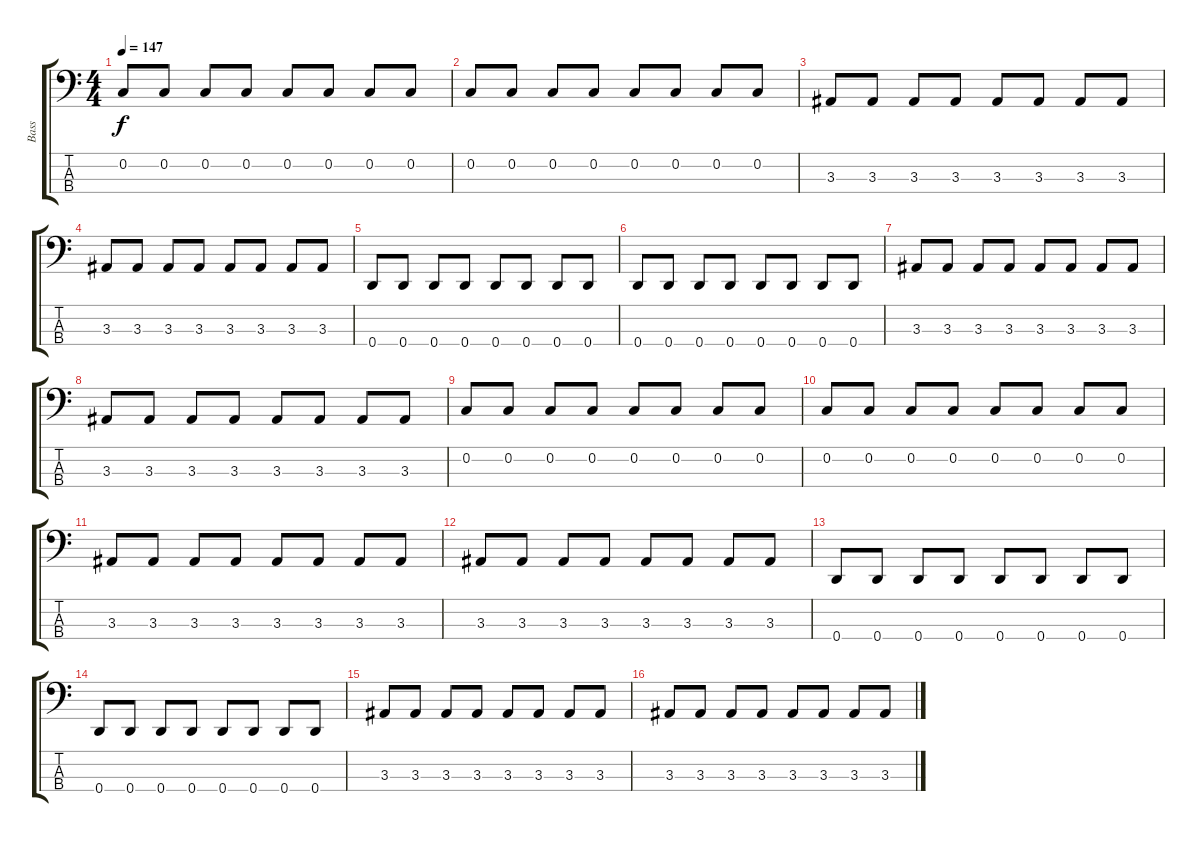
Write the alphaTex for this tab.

\track ("Bass" "Bass") {instrument electricbasspick}
\staff {score tabs}
\tuning (F2 C2 G1 D1) {hide}
\ts (4 4)
\tempo 147
\clef f4
\ks c
0.2.8{dy f} 0.2.8 0.2.8 0.2.8 0.2.8 0.2.8 0.2.8 0.2.8 |
0.2.8 0.2.8 0.2.8 0.2.8 0.2.8 0.2.8 0.2.8 0.2.8 |
3.3.8 3.3.8 3.3.8 3.3.8 3.3.8 3.3.8 3.3.8 3.3.8 |
3.3.8 3.3.8 3.3.8 3.3.8 3.3.8 3.3.8 3.3.8 3.3.8 |
0.4.8 0.4.8 0.4.8 0.4.8 0.4.8 0.4.8 0.4.8 0.4.8 |
0.4.8 0.4.8 0.4.8 0.4.8 0.4.8 0.4.8 0.4.8 0.4.8 |
3.3.8 3.3.8 3.3.8 3.3.8 3.3.8 3.3.8 3.3.8 3.3.8 |
3.3.8 3.3.8 3.3.8 3.3.8 3.3.8 3.3.8 3.3.8 3.3.8 |
0.2.8 0.2.8 0.2.8 0.2.8 0.2.8 0.2.8 0.2.8 0.2.8 |
0.2.8 0.2.8 0.2.8 0.2.8 0.2.8 0.2.8 0.2.8 0.2.8 |
3.3.8 3.3.8 3.3.8 3.3.8 3.3.8 3.3.8 3.3.8 3.3.8 |
3.3.8 3.3.8 3.3.8 3.3.8 3.3.8 3.3.8 3.3.8 3.3.8 |
0.4.8 0.4.8 0.4.8 0.4.8 0.4.8 0.4.8 0.4.8 0.4.8 |
0.4.8 0.4.8 0.4.8 0.4.8 0.4.8 0.4.8 0.4.8 0.4.8 |
3.3.8 3.3.8 3.3.8 3.3.8 3.3.8 3.3.8 3.3.8 3.3.8 |
3.3.8 3.3.8 3.3.8 3.3.8 3.3.8 3.3.8 3.3.8 3.3.8
